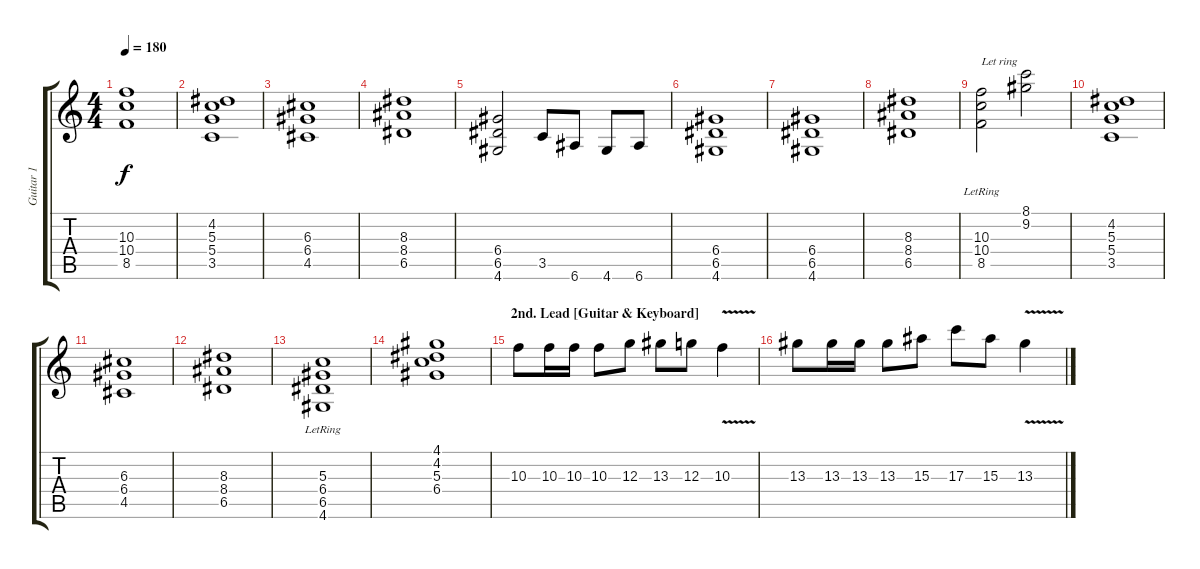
\track ("Guitar 1" "Guitar 1") {instrument overdrivenguitar}
\staff {score tabs}
\tuning (E4 B3 G3 D3 A2 E2) {hide}
\ts (4 4)
\tempo 180
\clef g2
\ks c
(10.3 10.4 8.5).1{dy f} |
(4.2 5.3 5.4 3.5).1 |
(6.3 6.4 4.5).1 |
(8.3 8.4 6.5).1 |
(6.4 6.5 4.6).2 3.5.8 6.6.8 4.6.8 6.6.8 |
(6.4 6.5 4.6).1 |
(6.4 6.5 4.6).1 |
(8.3 8.4 6.5).1 |
(10.3{lr} 10.4{lr} 8.5{lr}).2{txt "Let ring"} (8.1 9.2).2 |
(4.2 5.3 5.4 3.5).1 |
(6.3 6.4 4.5).1 |
(8.3 8.4 6.5).1 |
(5.3 6.4 6.5{lr} 4.6{lr}).1 |
(4.1 4.2 5.3 6.4).1 |
\section ("" "2nd. Lead [Guitar & Keyboard]")
10.3.8 10.3.16 10.3.16 10.3.8 12.3.8 13.3.8 12.3.8 10.3{v}.4 |
13.3.8 13.3.16 13.3.16 13.3.8 15.3.8 17.3.8 15.3.8 13.3{v}.4
